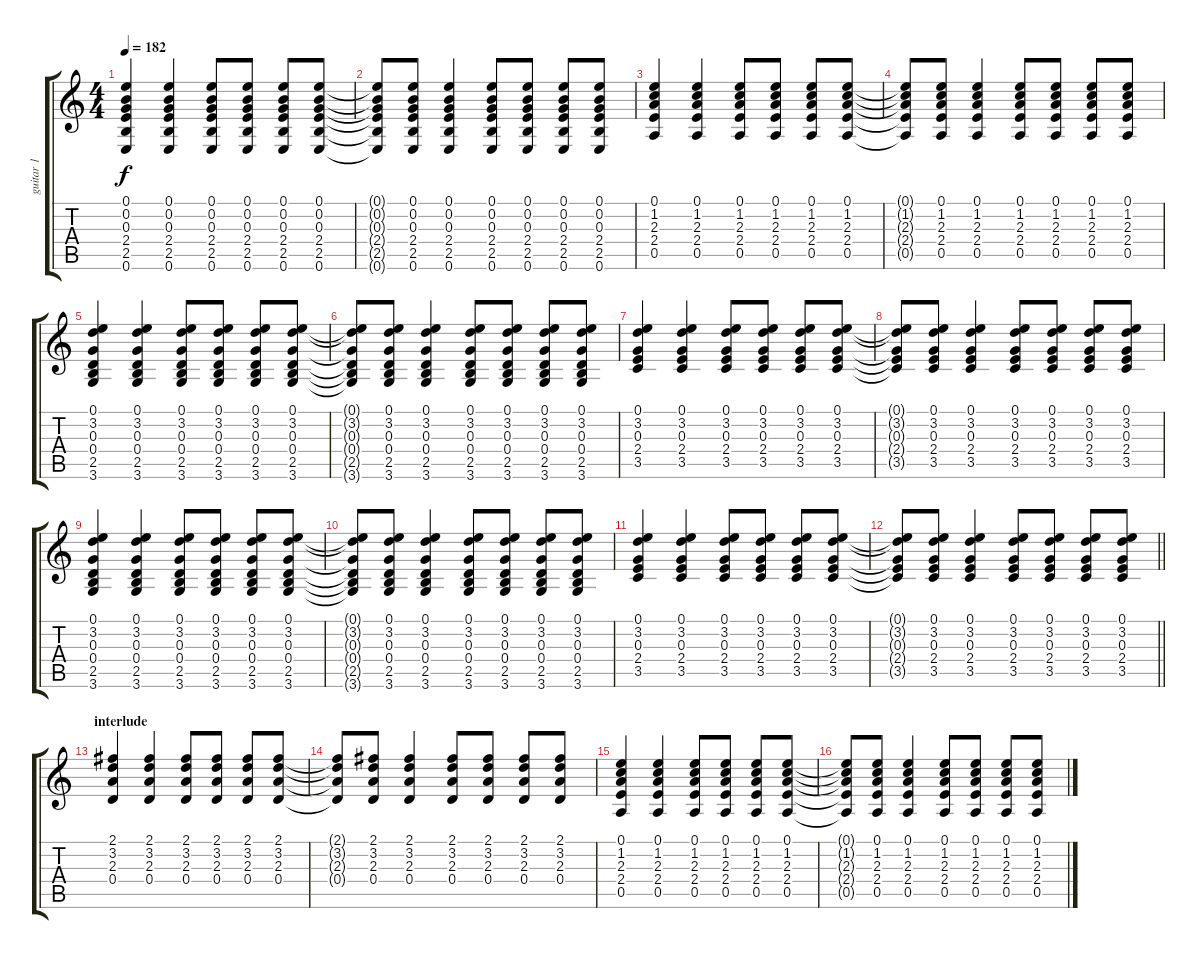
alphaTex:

\track ("guitar 1" "guitar 1") {instrument electricguitarclean}
\staff {score tabs}
\tuning (E4 B3 G3 D3 A2 E2) {hide}
\ts (4 4)
\tempo 182
\clef g2
\ks c
(0.1 0.2 0.3 2.4 2.5 0.6).4{dy f} (0.1 0.2 0.3 2.4 2.5 0.6).4 (0.1 0.2 0.3 2.4 2.5 0.6).8 (0.1 0.2 0.3 2.4 2.5 0.6).8 (0.1 0.2 0.3 2.4 2.5 0.6).8 (0.1 0.2 0.3 2.4 2.5 0.6).8 |
(0.1{t} 0.2{t} 0.3{t} 2.4{t} 2.5{t} 0.6{t}).8 (0.1 0.2 0.3 2.4 2.5 0.6).8 (0.1 0.2 0.3 2.4 2.5 0.6).4 (0.1 0.2 0.3 2.4 2.5 0.6).8 (0.1 0.2 0.3 2.4 2.5 0.6).8 (0.1 0.2 0.3 2.4 2.5 0.6).8 (0.1 0.2 0.3 2.4 2.5 0.6).8 |
(0.1 1.2 2.3 2.4 0.5).4 (0.1 1.2 2.3 2.4 0.5).4 (0.1 1.2 2.3 2.4 0.5).8 (0.1 1.2 2.3 2.4 0.5).8 (0.1 1.2 2.3 2.4 0.5).8 (0.1 1.2 2.3 2.4 0.5).8 |
(0.1{t} 1.2{t} 2.3{t} 2.4{t} 0.5{t}).8 (0.1 1.2 2.3 2.4 0.5).8 (0.1 1.2 2.3 2.4 0.5).4 (0.1 1.2 2.3 2.4 0.5).8 (0.1 1.2 2.3 2.4 0.5).8 (0.1 1.2 2.3 2.4 0.5).8 (0.1 1.2 2.3 2.4 0.5).8 |
(0.1 3.2 0.3 0.4 2.5 3.6).4 (0.1 3.2 0.3 0.4 2.5 3.6).4 (0.1 3.2 0.3 0.4 2.5 3.6).8 (0.1 3.2 0.3 0.4 2.5 3.6).8 (0.1 3.2 0.3 0.4 2.5 3.6).8 (0.1 3.2 0.3 0.4 2.5 3.6).8 |
(0.1{t} 3.2{t} 0.3{t} 0.4{t} 2.5{t} 3.6{t}).8 (0.1 3.2 0.3 0.4 2.5 3.6).8 (0.1 3.2 0.3 0.4 2.5 3.6).4 (0.1 3.2 0.3 0.4 2.5 3.6).8 (0.1 3.2 0.3 0.4 2.5 3.6).8 (0.1 3.2 0.3 0.4 2.5 3.6).8 (0.1 3.2 0.3 0.4 2.5 3.6).8 |
(0.1 3.2 0.3 2.4 3.5).4 (0.1 3.2 0.3 2.4 3.5).4 (0.1 3.2 0.3 2.4 3.5).8 (0.1 3.2 0.3 2.4 3.5).8 (0.1 3.2 0.3 2.4 3.5).8 (0.1 3.2 0.3 2.4 3.5).8 |
(0.1{t} 3.2{t} 0.3{t} 2.4{t} 3.5{t}).8 (0.1 3.2 0.3 2.4 3.5).8 (0.1 3.2 0.3 2.4 3.5).4 (0.1 3.2 0.3 2.4 3.5).8 (0.1 3.2 0.3 2.4 3.5).8 (0.1 3.2 0.3 2.4 3.5).8 (0.1 3.2 0.3 2.4 3.5).8 |
(0.1 3.2 0.3 0.4 2.5 3.6).4 (0.1 3.2 0.3 0.4 2.5 3.6).4 (0.1 3.2 0.3 0.4 2.5 3.6).8 (0.1 3.2 0.3 0.4 2.5 3.6).8 (0.1 3.2 0.3 0.4 2.5 3.6).8 (0.1 3.2 0.3 0.4 2.5 3.6).8 |
(0.1{t} 3.2{t} 0.3{t} 0.4{t} 2.5{t} 3.6{t}).8 (0.1 3.2 0.3 0.4 2.5 3.6).8 (0.1 3.2 0.3 0.4 2.5 3.6).4 (0.1 3.2 0.3 0.4 2.5 3.6).8 (0.1 3.2 0.3 0.4 2.5 3.6).8 (0.1 3.2 0.3 0.4 2.5 3.6).8 (0.1 3.2 0.3 0.4 2.5 3.6).8 |
(0.1 3.2 0.3 2.4 3.5).4 (0.1 3.2 0.3 2.4 3.5).4 (0.1 3.2 0.3 2.4 3.5).8 (0.1 3.2 0.3 2.4 3.5).8 (0.1 3.2 0.3 2.4 3.5).8 (0.1 3.2 0.3 2.4 3.5).8 |
\barLineRight lightlight
(0.1{t} 3.2{t} 0.3{t} 2.4{t} 3.5{t}).8 (0.1 3.2 0.3 2.4 3.5).8 (0.1 3.2 0.3 2.4 3.5).4 (0.1 3.2 0.3 2.4 3.5).8 (0.1 3.2 0.3 2.4 3.5).8 (0.1 3.2 0.3 2.4 3.5).8 (0.1 3.2 0.3 2.4 3.5).8 |
\section ("" "interlude")
(2.1 3.2 2.3 0.4).4 (2.1 3.2 2.3 0.4).4 (2.1 3.2 2.3 0.4).8 (2.1 3.2 2.3 0.4).8 (2.1 3.2 2.3 0.4).8 (2.1 3.2 2.3 0.4).8 |
(2.1{t} 3.2{t} 2.3{t} 0.4{t}).8 (2.1 3.2 2.3 0.4).8 (2.1 3.2 2.3 0.4).4 (2.1 3.2 2.3 0.4).8 (2.1 3.2 2.3 0.4).8 (2.1 3.2 2.3 0.4).8 (2.1 3.2 2.3 0.4).8 |
(0.1 1.2 2.3 2.4 0.5).4 (0.1 1.2 2.3 2.4 0.5).4 (0.1 1.2 2.3 2.4 0.5).8 (0.1 1.2 2.3 2.4 0.5).8 (0.1 1.2 2.3 2.4 0.5).8 (0.1 1.2 2.3 2.4 0.5).8 |
(0.1{t} 1.2{t} 2.3{t} 2.4{t} 0.5{t}).8 (0.1 1.2 2.3 2.4 0.5).8 (0.1 1.2 2.3 2.4 0.5).4 (0.1 1.2 2.3 2.4 0.5).8 (0.1 1.2 2.3 2.4 0.5).8 (0.1 1.2 2.3 2.4 0.5).8 (0.1 1.2 2.3 2.4 0.5).8
